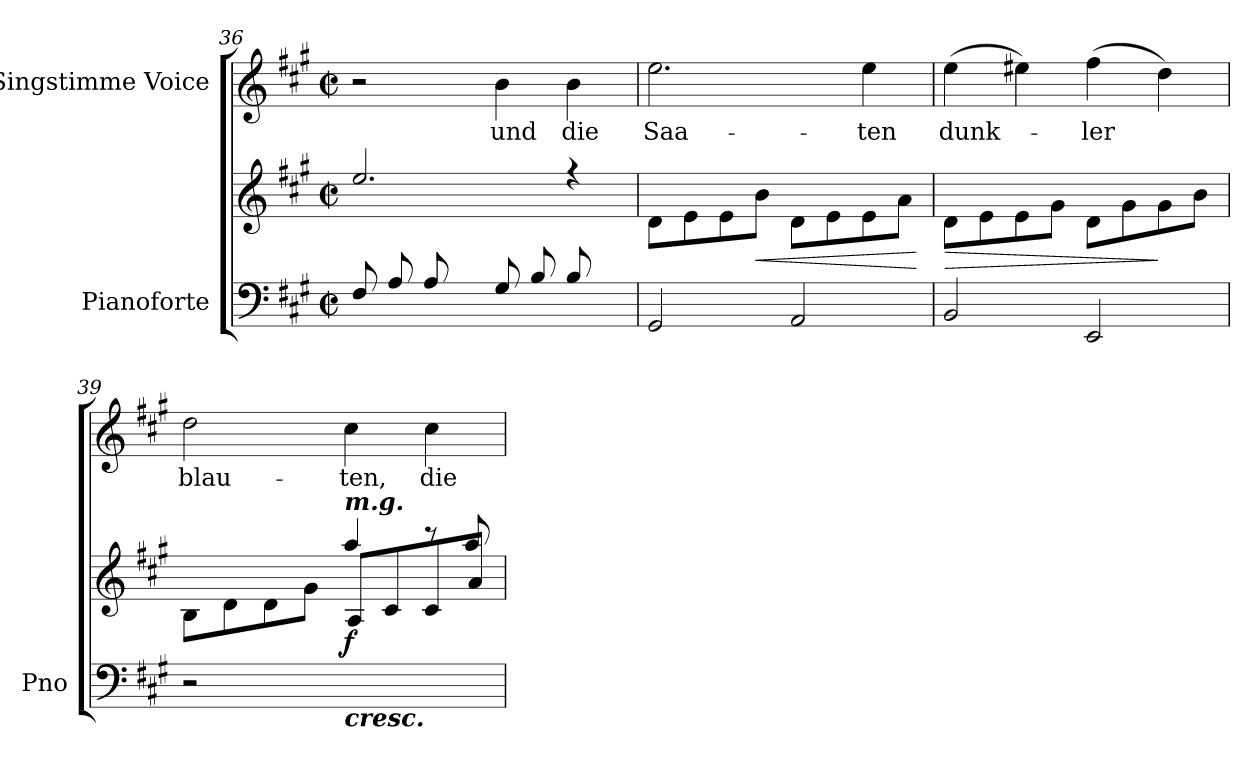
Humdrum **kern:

**kern	**kern	**dynam	**kern	**text
*part2	*part2	*part2	*part1	*part1
*staff3	*staff2	*staff2/3	*staff1	*staff1
*I"Pianoforte	*	*	*I"Singstimme Voice	*
*I'Pno	*	*	*	*
*clefF4	*clefG2	*	*clefG2	*
*k[f#c#g#]	*k[f#c#g#]	*	*k[f#c#g#]	*
*M2/2	*M2/2	*	*M2/2	*
*met(c|)	*met(c|)	*	*met(c|)	*
=36	=36	=36	=36	=36
*	*^	*	*	*
8F#/L	2.ee/	4.ryy	.	2r	.
8A/	.	.	.	.	.
8A/	.	.	.	.	.
8ryy	.	8e\J	.	.	.
8G#/L	.	4.ryy	.	4b\	und
8B/	.	.	.	.	.
8B/	4r	.	.	4b\	die
8ryy	.	8e\J	.	.	.
*	*v	*v	*	*	*
=37	=37	=37	=37	=37
2GG#/	8d\L	.	2.ee\	Saa-
.	8e\	.	.	.
.	8e\	.	.	.
!	!	!LO:HP:b	!	!
.	8b\J	<	.	.
2AA/	8d\L	.	.	.
.	8e\	.	.	.
.	8e\	.	4ee\	-ten
.	8a\J	.	.	.
.	.	[	.	.
=38	=38	=38	=38	=38
!	!	!LO:HP:b	!	!
2BB/	8d\L	>	(4ee\	dunk-
.	8e\	.	.	.
.	8e\	.	4ee#X\)	.
.	8g#\J	.	.	.
2EE/	8d\L	.	(4ff#\	-ler
.	8g#\	.	.	.
.	8g#\	]	4dd\)	.
.	8b\J	.	.	.
=39	=39	=39	=39	=39
*	*^	*	*	*
2r	8B\L	2ryy	.	2dd\	blau-
.	8d\	.	.	.	.
.	8d\	.	.	.	.
.	8g#\J	.	.	.	.
!	!LO:TX:Bi:t=m.g.	!	!	!	!
!LO:TX:b:Bi:t=cresc.	!	!	!	!	!
!	!	!	!LO:DY:b	!	!
2ryy	4aa/	8A/L	f	4cc#\	-ten,
.	.	8c#/	.	.	.
.	8r	8c#/	.	4cc#\	die
.	8aa/	8a/J	.	.	.
*	*v	*v	*	*	*
=	=	=	=	=
*-	*-	*-	*-	*-
